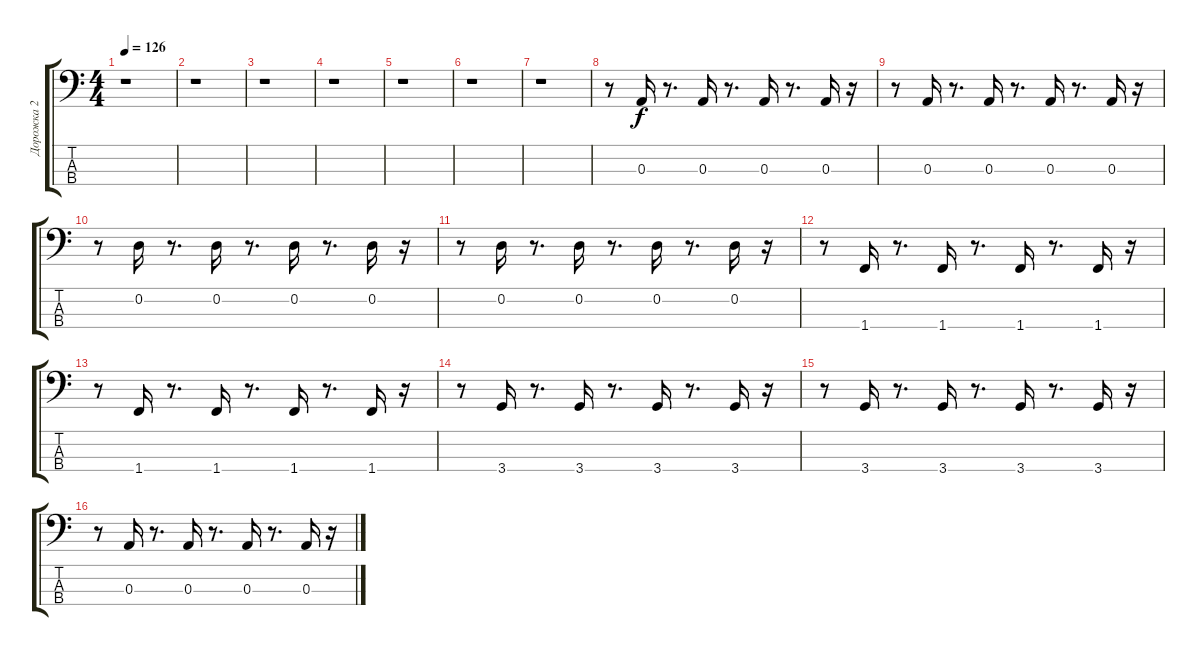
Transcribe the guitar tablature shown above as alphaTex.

\track ("Дорожка 2" "Дорожка 2") {instrument electricbassfinger}
\staff {score tabs}
\tuning (G2 D2 A1 E1) {hide}
\ts (4 4)
\tempo 126
\clef f4
\ks c
r.1{dy f} |
r.1 |
r.1 |
r.1 |
r.1 |
r.1 |
r.1 |
r.8 0.3.16 r.8{d} 0.3.16 r.8{d} 0.3.16 r.8{d} 0.3.16 r.16 |
r.8 0.3.16 r.8{d} 0.3.16 r.8{d} 0.3.16 r.8{d} 0.3.16 r.16 |
r.8 0.2.16 r.8{d} 0.2.16 r.8{d} 0.2.16 r.8{d} 0.2.16 r.16 |
r.8 0.2.16 r.8{d} 0.2.16 r.8{d} 0.2.16 r.8{d} 0.2.16 r.16 |
r.8 1.4.16 r.8{d} 1.4.16 r.8{d} 1.4.16 r.8{d} 1.4.16 r.16 |
r.8 1.4.16 r.8{d} 1.4.16 r.8{d} 1.4.16 r.8{d} 1.4.16 r.16 |
r.8 3.4.16 r.8{d} 3.4.16 r.8{d} 3.4.16 r.8{d} 3.4.16 r.16 |
r.8 3.4.16 r.8{d} 3.4.16 r.8{d} 3.4.16 r.8{d} 3.4.16 r.16 |
r.8 0.3.16 r.8{d} 0.3.16 r.8{d} 0.3.16 r.8{d} 0.3.16 r.16
